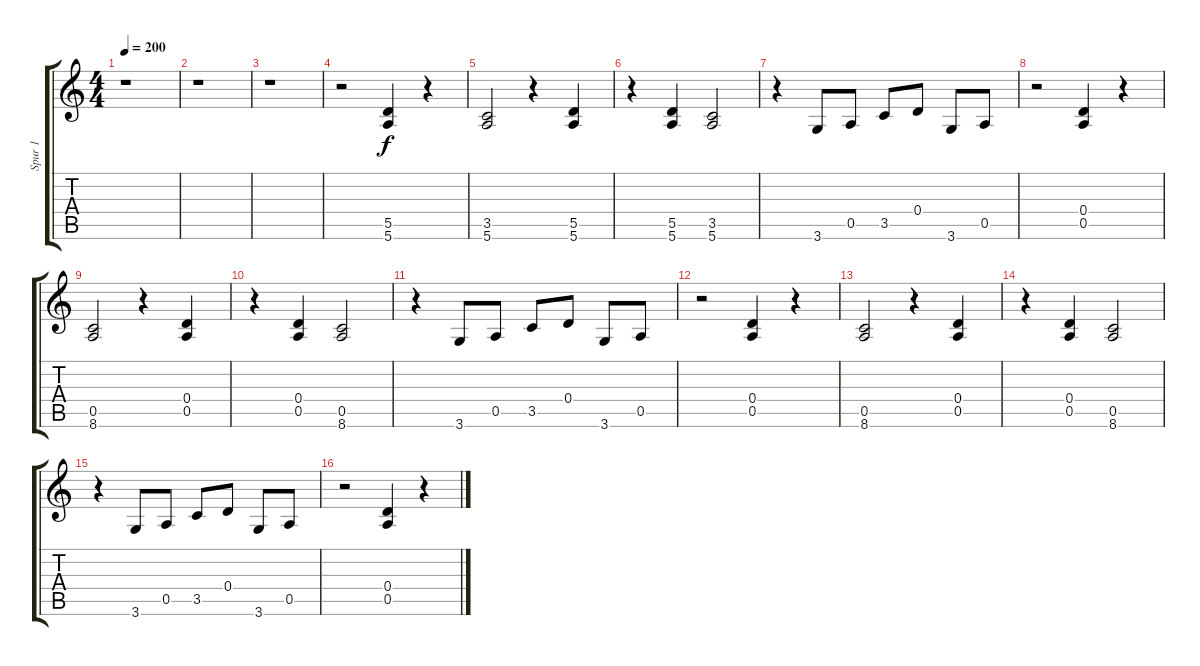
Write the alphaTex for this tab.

\track ("Spur 1" "Spur 1") {instrument overdrivenguitar}
\staff {score tabs}
\tuning (E4 B3 G3 D3 A2 E2) {hide}
\ts (4 4)
\tempo 200
\clef g2
\ks c
r.1{dy f instrument overdrivenguitar} |
r.1 |
r.1 |
r.2 (5.5 5.6).4 r.4 |
(3.5 5.6).2 r.4 (5.5 5.6).4 |
r.4 (5.5 5.6).4 (3.5 5.6).2 |
r.4 3.6.8 0.5.8 3.5.8 0.4.8 3.6.8 0.5.8 |
r.2 (0.4 0.5).4 r.4 |
(0.5 8.6).2 r.4 (0.4 0.5).4 |
r.4 (0.4 0.5).4 (0.5 8.6).2 |
r.4 3.6.8 0.5.8 3.5.8 0.4.8 3.6.8 0.5.8 |
r.2 (0.4 0.5).4 r.4 |
(0.5 8.6).2 r.4 (0.4 0.5).4 |
r.4 (0.4 0.5).4 (0.5 8.6).2 |
r.4 3.6.8 0.5.8 3.5.8 0.4.8 3.6.8 0.5.8 |
r.2 (0.4 0.5).4 r.4
